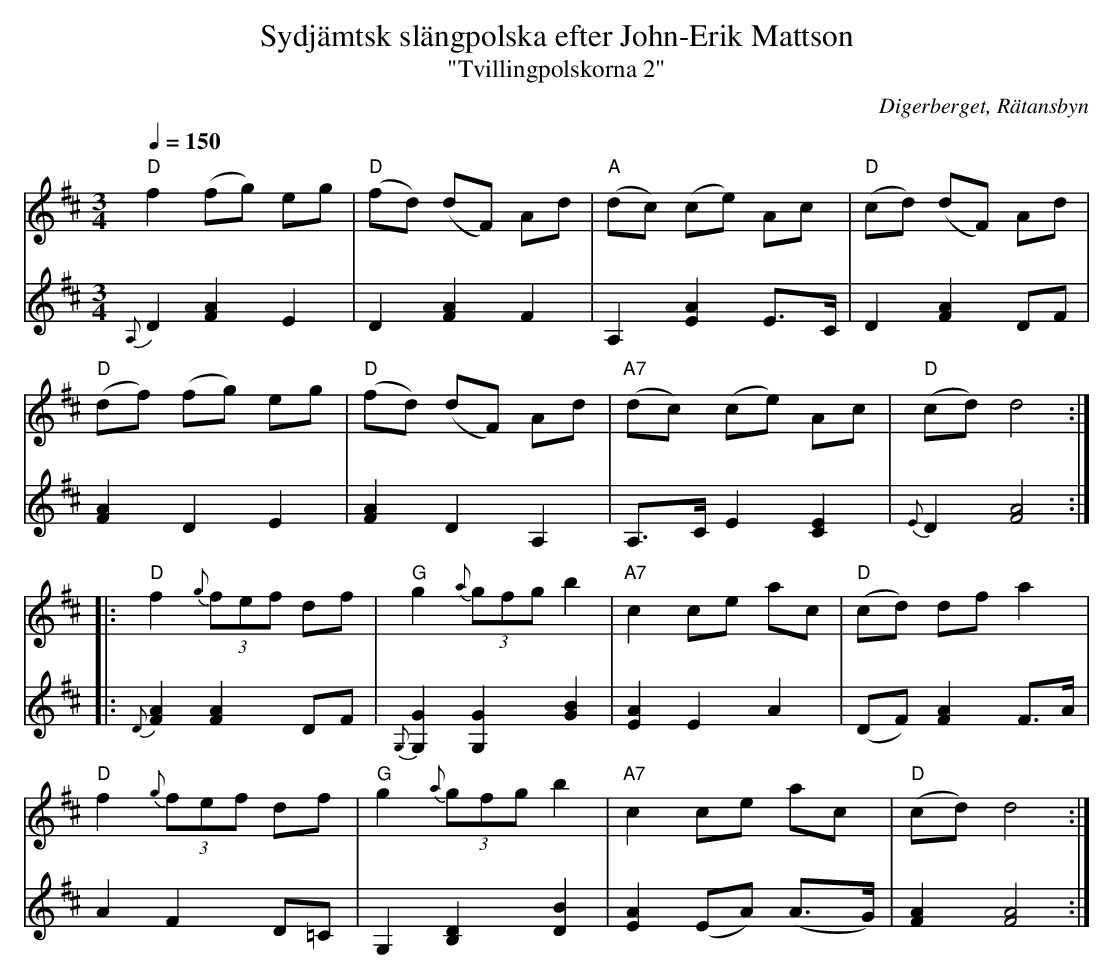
X:1
T:Sydjämtsk slängpolska efter John-Erik Mattson
T:"Tvillingpolskorna 2"
O:Digerberget, Rätansbyn
M:3/4
L:1/8
Q:1/4=150
K:D
V:1
"D"f2 (fg) eg|"D"(fd) (dF) Ad|"A"(dc) (ce) Ac|"D"(cd) (dF) Ad|!
"D"(df) (fg) eg|"D"(fd) (dF) Ad|"A7"(dc) (ce) Ac|"D"(cd) d4::!
"D"f2 {g}(3fef df|"G"g2 {a}(3gfg b2|"A7"c2 ce ac|"D"(cd) df a2|!
"D"f2 {g}(3fef df|"G"g2 {a}(3gfg b2|"A7"c2 ce ac|"D"(cd) d4:|]
V:2
{A,}D2 [F2A2] E2|D2 [F2A2] F2|A,2 [E2A2] E>C|D2 [F2A2] DF|!
[F2A2] D2 E2|[F2A2] D2 A,2|A,>C E2 [C2E2]|{E}D2 [F4A4]::!
{D}[F2A2] [F2A2] DF|{G,}[G,2G2] [G,2G2] [G2B2]|[E2A2] E2 A2|(DF) [F2A2]F>A|!
A2 F2 D=C|G,2 [B,2D2] [D2B2]|[E2A2] (EA) (A>G)|[F2A2] [F4A4]:|]
